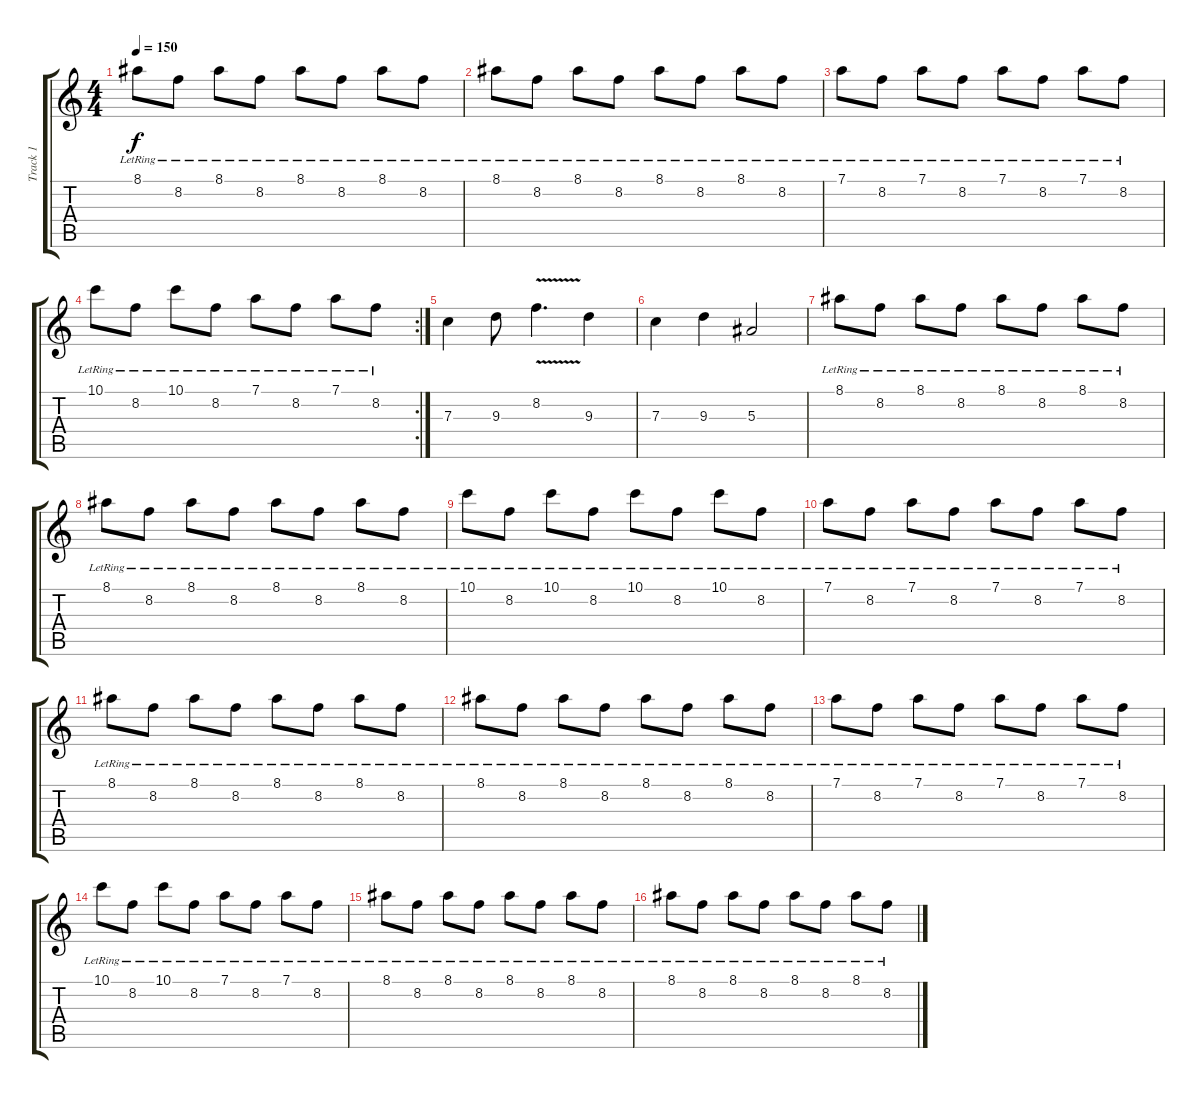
\track ("Track 1" "Track 1") {instrument acousticguitarsteel}
\staff {score tabs}
\tuning (D4 A3 F3 C3 G2 C2) {hide}
\ts (4 4)
\tempo 150
\clef g2
\ks c
8.1{lr}.8{dy f} 8.2{lr}.8 8.1{lr}.8 8.2{lr}.8 8.1{lr}.8 8.2{lr}.8 8.1{lr}.8 8.2{lr}.8 |
8.1{lr}.8 8.2{lr}.8 8.1{lr}.8 8.2{lr}.8 8.1{lr}.8 8.2{lr}.8 8.1{lr}.8 8.2{lr}.8 |
7.1{lr}.8 8.2{lr}.8 7.1{lr}.8 8.2{lr}.8 7.1{lr}.8 8.2{lr}.8 7.1{lr}.8 8.2{lr}.8 |
\rc 2
10.1{lr}.8 8.2{lr}.8 10.1{lr}.8 8.2{lr}.8 7.1{lr}.8 8.2{lr}.8 7.1{lr}.8 8.2{lr}.8 |
7.3.4 9.3.8 8.2{v}.4{d} 9.3.4 |
7.3.4 9.3.4 5.3.2 |
8.1{lr}.8 8.2{lr}.8 8.1{lr}.8 8.2{lr}.8 8.1{lr}.8 8.2{lr}.8 8.1{lr}.8 8.2{lr}.8 |
8.1{lr}.8 8.2{lr}.8 8.1{lr}.8 8.2{lr}.8 8.1{lr}.8 8.2{lr}.8 8.1{lr}.8 8.2{lr}.8 |
10.1{lr}.8 8.2{lr}.8 10.1{lr}.8 8.2{lr}.8 10.1{lr}.8 8.2{lr}.8 10.1{lr}.8 8.2{lr}.8 |
7.1{lr}.8 8.2{lr}.8 7.1{lr}.8 8.2{lr}.8 7.1{lr}.8 8.2{lr}.8 7.1{lr}.8 8.2{lr}.8 |
8.1{lr}.8 8.2{lr}.8 8.1{lr}.8 8.2{lr}.8 8.1{lr}.8 8.2{lr}.8 8.1{lr}.8 8.2{lr}.8 |
8.1{lr}.8 8.2{lr}.8 8.1{lr}.8 8.2{lr}.8 8.1{lr}.8 8.2{lr}.8 8.1{lr}.8 8.2{lr}.8 |
7.1{lr}.8 8.2{lr}.8 7.1{lr}.8 8.2{lr}.8 7.1{lr}.8 8.2{lr}.8 7.1{lr}.8 8.2{lr}.8 |
10.1{lr}.8 8.2{lr}.8 10.1{lr}.8 8.2{lr}.8 7.1{lr}.8 8.2{lr}.8 7.1{lr}.8 8.2{lr}.8 |
8.1{lr}.8 8.2{lr}.8 8.1{lr}.8 8.2{lr}.8 8.1{lr}.8 8.2{lr}.8 8.1{lr}.8 8.2{lr}.8 |
8.1{lr}.8 8.2{lr}.8 8.1{lr}.8 8.2{lr}.8 8.1{lr}.8 8.2{lr}.8 8.1{lr}.8 8.2{lr}.8
